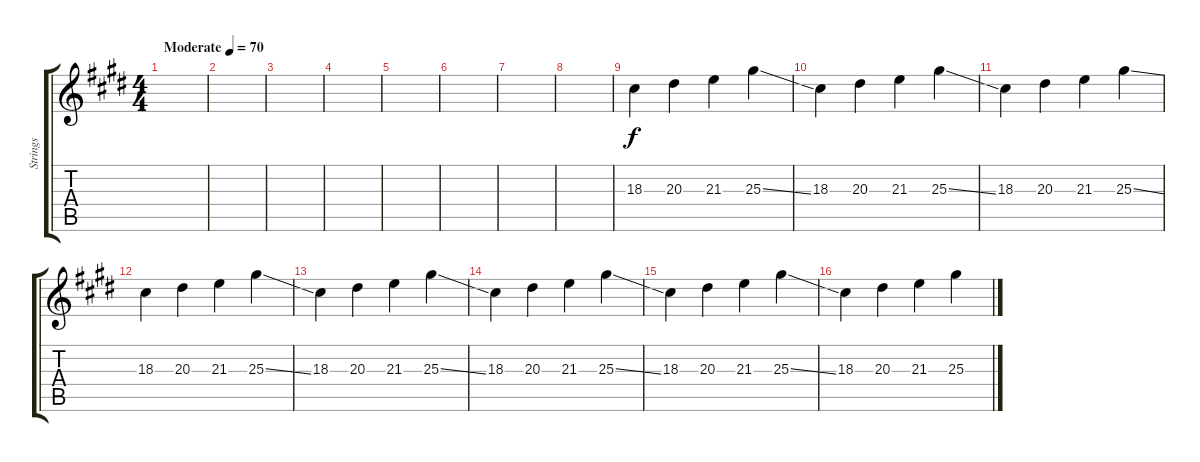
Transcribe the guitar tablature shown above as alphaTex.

\track ("Strings" "Strings") {instrument violin}
\staff {score tabs}
\tuning (E4 B3 G3 D3 A2 E2) {hide}
\ts (4 4)
\tempo (70 "Moderate")
\clef g2
\ks e
|
|
|
|
|
|
|
|
18.3.4 20.3.4 21.3.4 25.3{ss}.4 |
18.3.4 20.3.4 21.3.4 25.3{ss}.4 |
18.3.4 20.3.4 21.3.4 25.3{ss}.4 |
18.3.4 20.3.4 21.3.4 25.3{ss}.4 |
18.3.4 20.3.4 21.3.4 25.3{ss}.4 |
18.3.4 20.3.4 21.3.4 25.3{ss}.4 |
18.3.4 20.3.4 21.3.4 25.3{ss}.4 |
18.3.4 20.3.4 21.3.4 25.3.4
